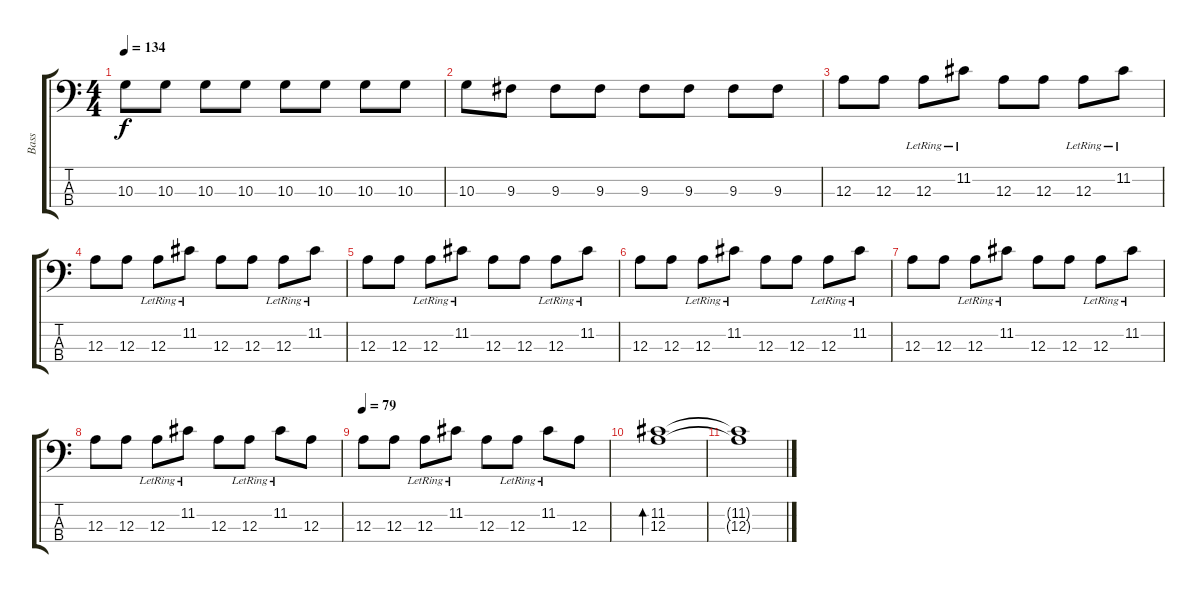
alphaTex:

\track ("Bass" "Bass") {instrument electricbassfinger}
\staff {score tabs}
\tuning (G2 D2 A1 E1) {hide}
\ts (4 4)
\tempo 134
\clef f4
\ks c
10.3.8{dy f} 10.3.8 10.3.8 10.3.8 10.3.8 10.3.8 10.3.8 10.3.8 |
10.3.8 9.3.8 9.3.8 9.3.8 9.3.8 9.3.8 9.3.8 9.3.8 |
12.3.8 12.3.8 12.3{lr}.8 11.2{lr}.8 12.3.8 12.3.8 12.3{lr}.8 11.2{lr}.8 |
12.3.8 12.3.8 12.3{lr}.8 11.2{lr}.8 12.3.8 12.3.8 12.3{lr}.8 11.2{lr}.8 |
12.3.8 12.3.8 12.3{lr}.8 11.2{lr}.8 12.3.8 12.3.8 12.3{lr}.8 11.2{lr}.8 |
12.3.8 12.3.8 12.3{lr}.8 11.2{lr}.8 12.3.8 12.3.8 12.3{lr}.8 11.2{lr}.8 |
12.3.8 12.3.8 12.3{lr}.8 11.2{lr}.8 12.3.8 12.3.8 12.3{lr}.8 11.2{lr}.8 |
12.3.8 12.3.8 12.3{lr}.8 11.2{lr}.8 12.3.8 12.3{lr}.8 11.2{lr}.8 12.3.8 |
\tempo 79
12.3.8 12.3.8 12.3{lr}.8 11.2{lr}.8 12.3.8 12.3{lr}.8 11.2{lr}.8 12.3.8 |
(11.2 12.3).1{bd 240} |
(11.2{t} 12.3{t}).1
